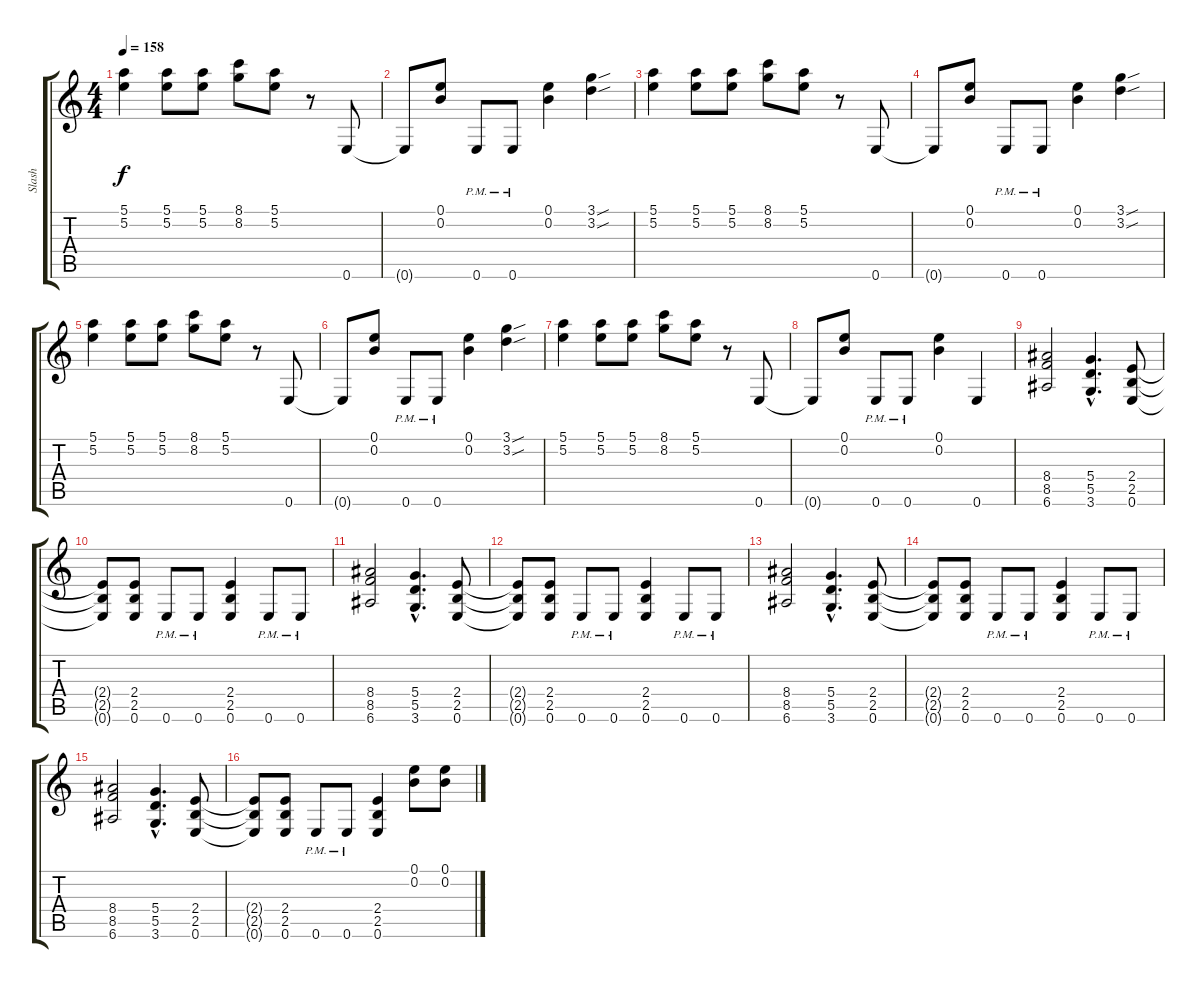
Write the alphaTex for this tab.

\track ("Slash" "Slash") {instrument distortionguitar}
\staff {score tabs}
\tuning (E4 B3 G3 D3 A2 E2) {hide}
\ts (4 4)
\tempo 158
\clef g2
\ks c
(5.1 5.2).4{dy f} (5.1 5.2).8 (5.1 5.2).8 (8.1 8.2).8 (5.1 5.2).8 r.8 0.6.8 |
0.6{t}.8 (0.1 0.2).8 0.6{pm}.8 0.6{pm}.8 (0.1 0.2).4 (3.1{sou} 3.2{sou}).4 |
(5.1 5.2).4 (5.1 5.2).8 (5.1 5.2).8 (8.1 8.2).8 (5.1 5.2).8 r.8 0.6.8 |
0.6{t}.8 (0.1 0.2).8 0.6{pm}.8 0.6{pm}.8 (0.1 0.2).4 (3.1{sou} 3.2{sou}).4 |
(5.1 5.2).4 (5.1 5.2).8 (5.1 5.2).8 (8.1 8.2).8 (5.1 5.2).8 r.8 0.6.8 |
0.6{t}.8 (0.1 0.2).8 0.6{pm}.8 0.6{pm}.8 (0.1 0.2).4 (3.1{sou} 3.2{sou}).4 |
(5.1 5.2).4 (5.1 5.2).8 (5.1 5.2).8 (8.1 8.2).8 (5.1 5.2).8 r.8 0.6.8 |
0.6{t}.8 (0.1 0.2).8 0.6{pm}.8 0.6{pm}.8 (0.1 0.2).4 0.6.4 |
(8.4 8.5 6.6).2 (5.4{hac} 5.5{hac} 3.6{hac}).4{d} (2.4 2.5 0.6).8 |
(2.4{t} 2.5{t} 0.6{t}).8 (2.4 2.5 0.6).8 0.6{pm}.8 0.6{pm}.8 (2.4 2.5 0.6).4 0.6{pm}.8 0.6{pm}.8 |
(8.4 8.5 6.6).2 (5.4{hac} 5.5{hac} 3.6{hac}).4{d} (2.4 2.5 0.6).8 |
(2.4{t} 2.5{t} 0.6{t}).8 (2.4 2.5 0.6).8 0.6{pm}.8 0.6{pm}.8 (2.4 2.5 0.6).4 0.6{pm}.8 0.6{pm}.8 |
(8.4 8.5 6.6).2 (5.4{hac} 5.5{hac} 3.6{hac}).4{d} (2.4 2.5 0.6).8 |
(2.4{t} 2.5{t} 0.6{t}).8 (2.4 2.5 0.6).8 0.6{pm}.8 0.6{pm}.8 (2.4 2.5 0.6).4 0.6{pm}.8 0.6{pm}.8 |
(8.4 8.5 6.6).2 (5.4{hac} 5.5{hac} 3.6{hac}).4{d} (2.4 2.5 0.6).8 |
(2.4{t} 2.5{t} 0.6{t}).8 (2.4 2.5 0.6).8 0.6{pm}.8 0.6{pm}.8 (2.4 2.5 0.6).4 (0.1 0.2).8 (0.1 0.2).8
